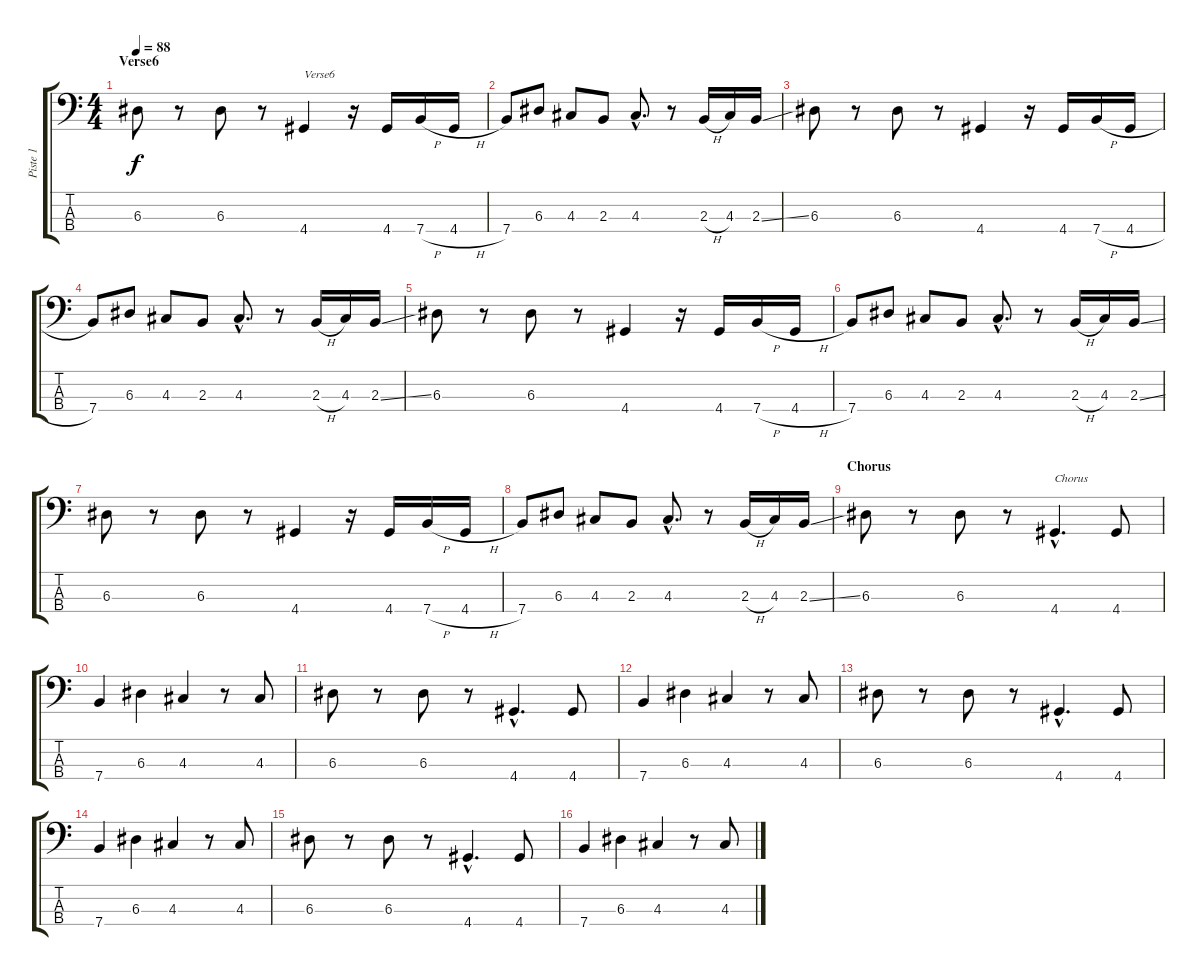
\track ("Piste 1" "Piste 1") {instrument electricbassfinger}
\staff {score tabs}
\tuning (G2 D2 A1 E1) {hide}
\ts (4 4)
\section ("" "Verse6")
\tempo 88
\clef f4
\ks c
6.3.8{dy f} r.8 6.3.8 r.8 4.4.4{txt "Verse6"} r.16 4.4.16 7.4{h}.16 4.4{h}.16 |
7.4.8 6.3.8 4.3.8 2.3.8 4.3{hac}.8{d} r.8 2.3{h}.16 4.3.16 2.3{ss}.16 |
6.3.8 r.8 6.3.8 r.8 4.4.4 r.16 4.4.16 7.4{h}.16 4.4{h}.16 |
7.4.8 6.3.8 4.3.8 2.3.8 4.3{hac}.8{d} r.8 2.3{h}.16 4.3.16 2.3{ss}.16 |
6.3.8 r.8 6.3.8 r.8 4.4.4 r.16 4.4.16 7.4{h}.16 4.4{h}.16 |
7.4.8 6.3.8 4.3.8 2.3.8 4.3{hac}.8{d} r.8 2.3{h}.16 4.3.16 2.3{ss}.16 |
6.3.8 r.8 6.3.8 r.8 4.4.4 r.16 4.4.16 7.4{h}.16 4.4{h}.16 |
7.4.8 6.3.8 4.3.8 2.3.8 4.3{hac}.8{d} r.8 2.3{h}.16 4.3.16 2.3{ss}.16 |
\section ("" "Chorus")
6.3.8 r.8 6.3.8 r.8 4.4{hac}.4{d txt "Chorus"} 4.4.8 |
7.4.4 6.3.4 4.3.4 r.8 4.3.8 |
6.3.8 r.8 6.3.8 r.8 4.4{hac}.4{d} 4.4.8 |
7.4.4 6.3.4 4.3.4 r.8 4.3.8 |
6.3.8 r.8 6.3.8 r.8 4.4{hac}.4{d} 4.4.8 |
7.4.4 6.3.4 4.3.4 r.8 4.3.8 |
6.3.8 r.8 6.3.8 r.8 4.4{hac}.4{d} 4.4.8 |
7.4.4 6.3.4 4.3.4 r.8 4.3.8
